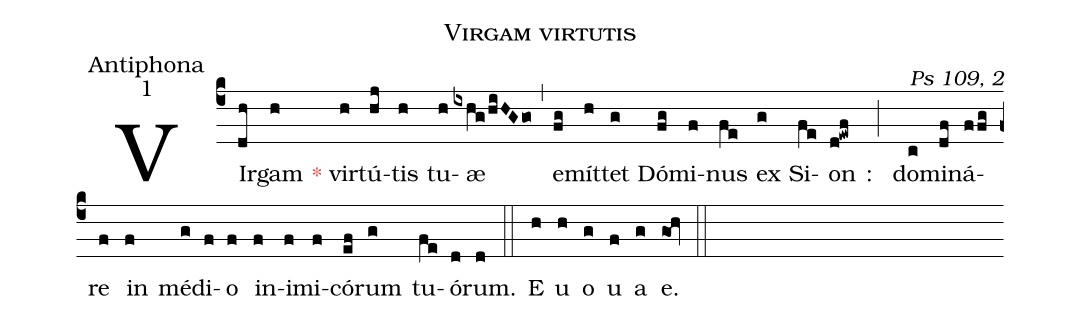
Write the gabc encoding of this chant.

name:Virgam virtutis;
office-part:Antiphona;
mode:1;
commentary:Ps 109, 2;
%%
(c4) VIr(dh)gam(h) <c>*</c> vir(h)tú(hj)tis(h) tu(h)æ(ixhg/hiHG/go) (,) e(fg)mít(h)tet(g) Dó(fg)mi(f)nus(fe) ex(g) Si(fe)on(d!ewf) : (;) do(c)mi(df)ná(ffg)re(f) in(f) mé(g)di(f)o(f) in(f)i(f)mi(f)có(ef)rum(g) tu(fe)ó(d)rum.(d) (::) E(h) u(h) o(g) u(f) a(g) e.(go!hv) (::)
